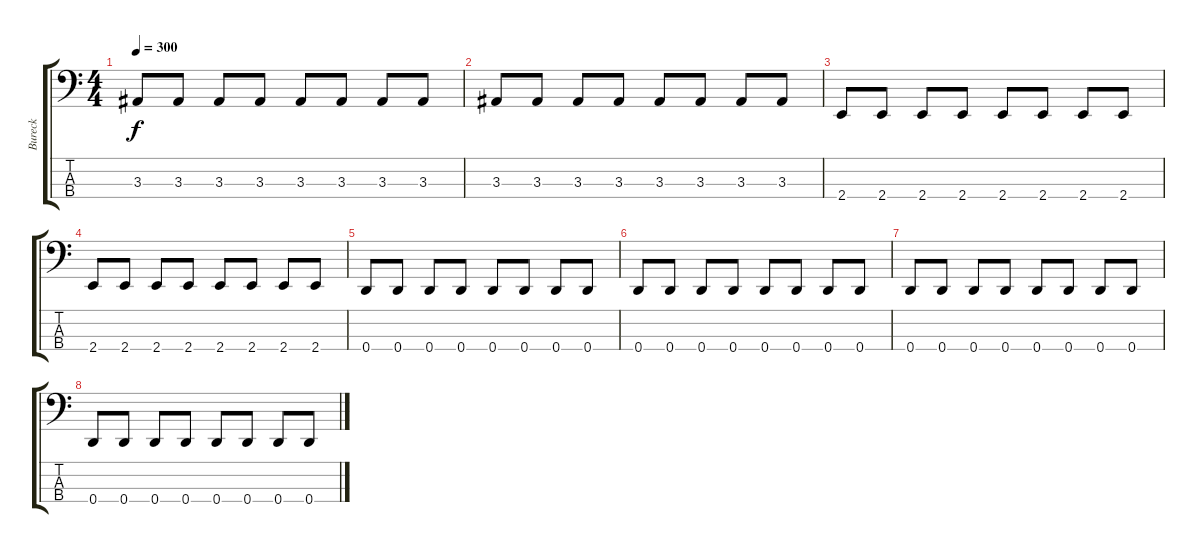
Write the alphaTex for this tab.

\track ("Bureck" "Bureck") {instrument electricbassfinger}
\staff {score tabs}
\tuning (F2 C2 G1 D1) {hide}
\ts (4 4)
\tempo 300
\clef f4
\ks c
3.3.8{dy f} 3.3.8 3.3.8 3.3.8 3.3.8 3.3.8 3.3.8 3.3.8 |
3.3.8 3.3.8 3.3.8 3.3.8 3.3.8 3.3.8 3.3.8 3.3.8 |
2.4.8 2.4.8 2.4.8 2.4.8 2.4.8 2.4.8 2.4.8 2.4.8 |
2.4.8 2.4.8 2.4.8 2.4.8 2.4.8 2.4.8 2.4.8 2.4.8 |
0.4.8 0.4.8 0.4.8 0.4.8 0.4.8 0.4.8 0.4.8 0.4.8 |
0.4.8 0.4.8 0.4.8 0.4.8 0.4.8 0.4.8 0.4.8 0.4.8 |
0.4.8 0.4.8 0.4.8 0.4.8 0.4.8 0.4.8 0.4.8 0.4.8 |
0.4.8 0.4.8 0.4.8 0.4.8 0.4.8 0.4.8 0.4.8 0.4.8
